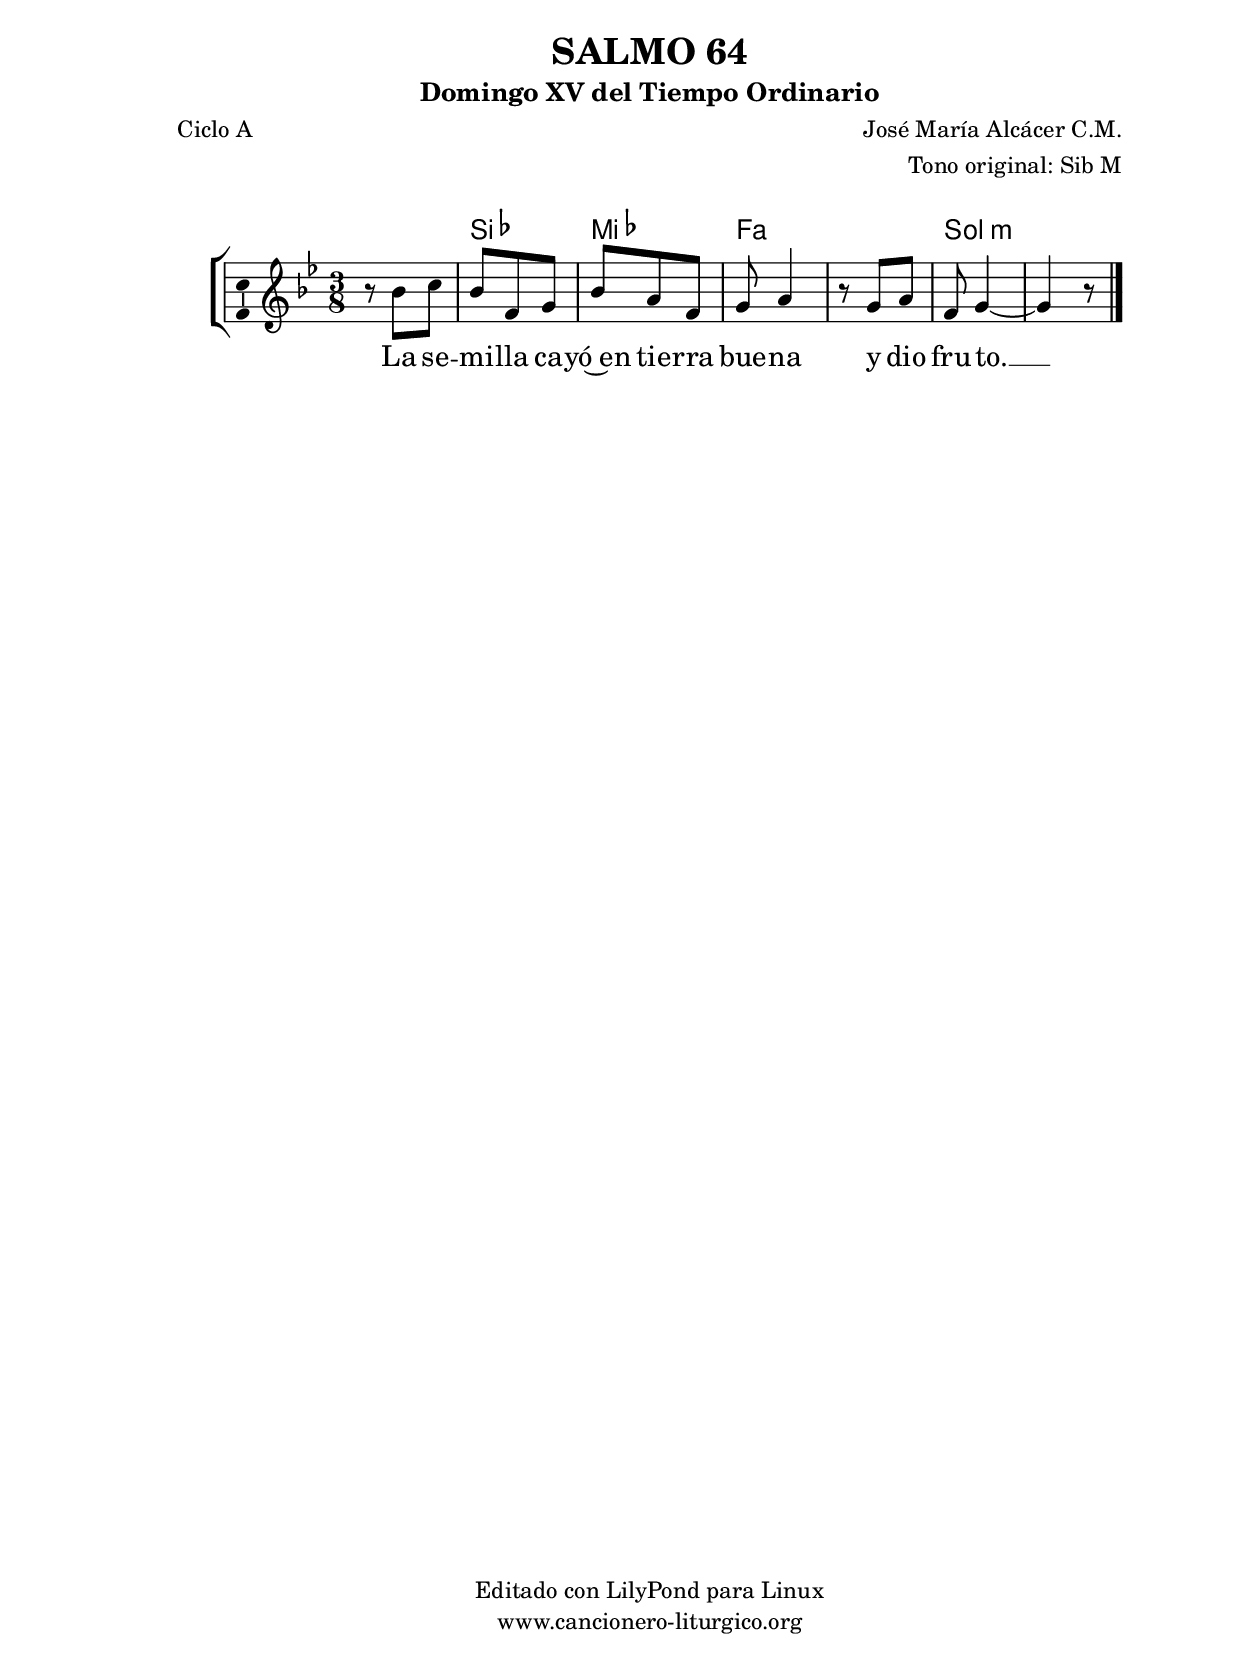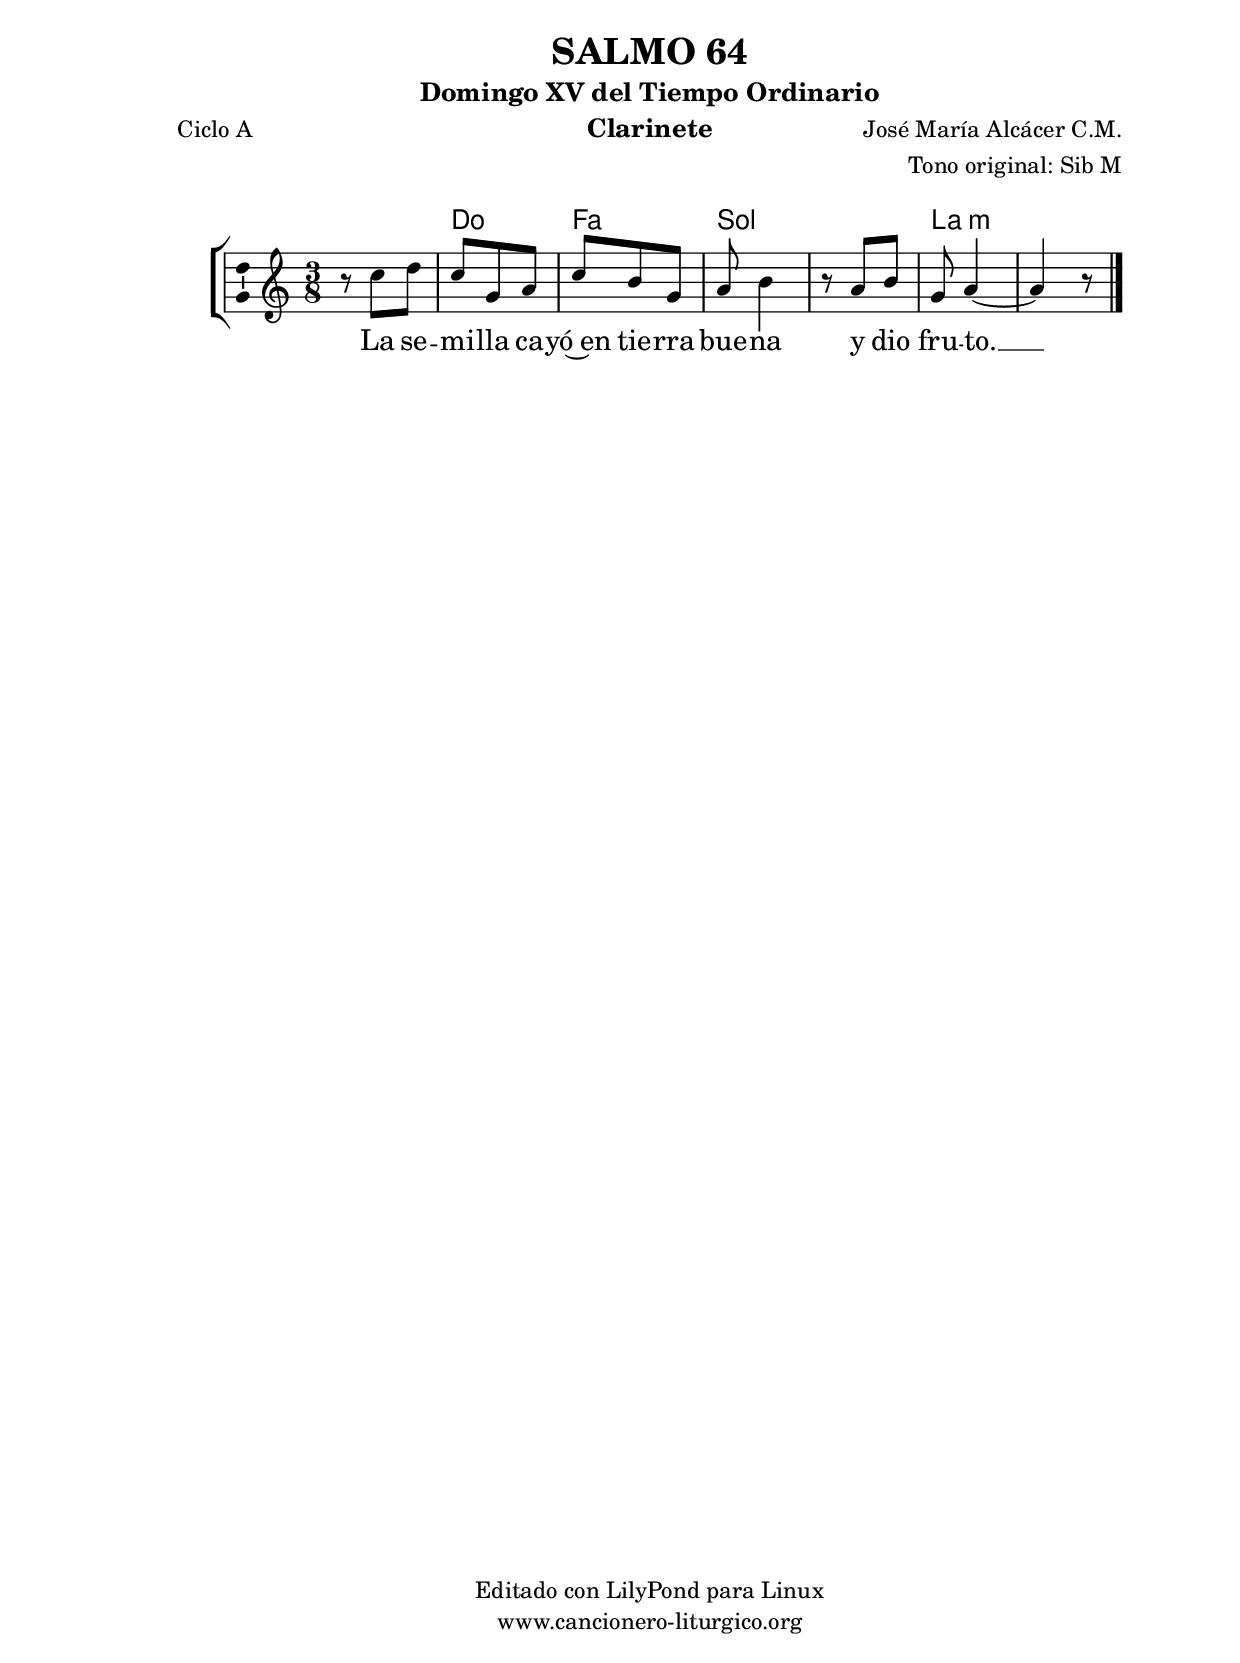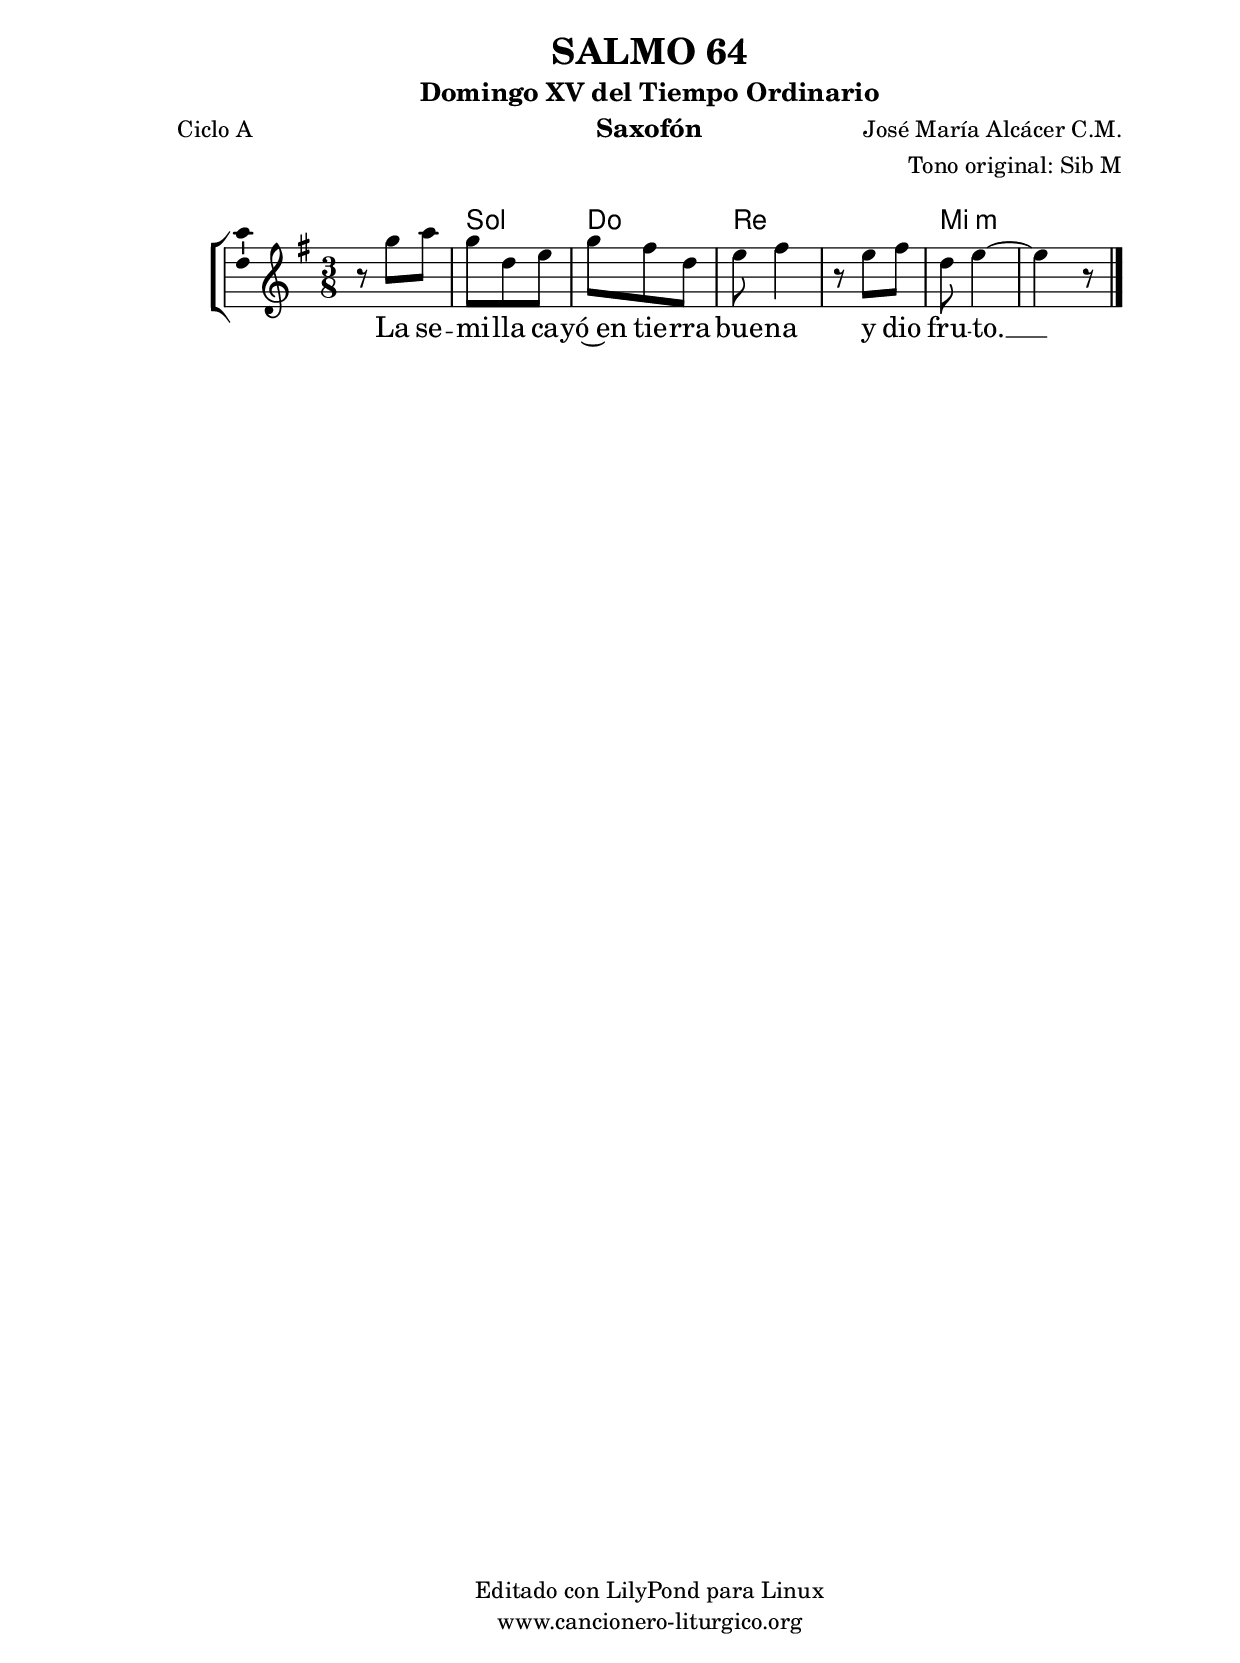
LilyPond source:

%
%para convertir .midi en .wav:
%timidity filename.midi -Ow -o finename.wav
%
%
%Para convertir de .wav a .mp3:
%lame -h -m j filename.wav
%
%
%para escuchar el midi:
%timidity nombrefichero.midi
%


%versión de lilypond para la que se ha escrito esta partitura:
\version "2.16.0"

	%Tamaño papel
	#(set-default-paper-size "a4")
	%Tamaño partitura
	#(set-global-staff-size 20)
	%No responde al pulsar sobre una nota
	#(ly:set-option 'point-and-click #f)

%parámetros del encabezamiento:
\header {
	title = "SALMO 64"
	subtitle = "Domingo XV del Tiempo Ordinario"
	composer = "José María Alcácer C.M."
	poet = "Ciclo A"
	meter = ""
	arranger = "Tono original: Sib M"
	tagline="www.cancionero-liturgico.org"
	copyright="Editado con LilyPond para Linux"
	}

%parámetros asociados al papel:
\paper  {
	oddHeaderMarkup = \markup {\fill-line { \on-the-fly #not-first-page \fromproperty #'header:title \on-the-fly #not-first-page \fromproperty #'header:composer }}
	evenHeaderMarkup = \markup {\fill-line { \fromproperty #'header:composer \fromproperty #'header:title }}
	#(set-paper-size "a4")
	print-page-number = ##f
	first-page-number = 1
	print-first-page-number = ##f
%	head-separation = 3.0 \cm
	top-margin = 2.0 \cm
	bottom-margin = 0.5\cm
%%%	bottom-margin = -1.0\cm
	left-margin = 3.0 \cm
	line-width = 16.0 \cm 
	indent = 8\mm
	interscoreline = 2.\mm
	between-system-space = 15\mm
%	para que las partituras no llenen la hoja:
	ragged-bottom = ##t
%	idem para la última hoja:
	ragged-last-bottom = ##f
%	para que las partituras llenen el ancho del papel:
	ragged-last = ##f
	after-title-space = 2.5 \cm
%page-count=1
%system-count=8

	%Flexible Vertical Spacing
%	markup-markup-spacing =
%	#'((basic-distance . 15) (minimum-distance . 15) (padding . 3))
	markup-system-spacing =
	#'((basic-distance . 15) (minimum-distance . 15) (padding . 3))
	system-system-spacing =
	#'((basic-distance . 15) (minimum-distance . 15) (padding . 3))
	score-system-spacing =
	#'((basic-distance . 15) (minimum-distance . 15) (padding . 5))
%	top-system-spacing = % header
%	#'((basic-distance . 8) (minimum-distance . 0) (padding . 3))
%	top-markup-spacing =
%	#'((basic-distance . 20) (minimum-distance . 20) (padding . 3))
	last-bottom-spacing = % footer
	#'((basic-distance . 5) (minimum-distance . 5) (padding . 3))
%	score-markup-spacing =
%	#'((basic-distance . 16) (minimum-distance . 13) (padding . 3))

	}


%parámetros que afectan a toda la partitura:
global =  {
	%clave de sol (G):
	\clef G
	%armadura:
%%%	\transpose bes c
	\key bes \major
	\tempo 8=144
	\set Score.tempoHideNote = ##t
	}


acordes = {
	\italianChords
	\chordmode {
%%%	\transpose bes c
{

s4.
bes4. ees f s g:m s

	}
	}
}

melodia = 
%%%	\transpose bes c
{
	\relative c''{
	\time 3/8

r8 bes8 c
bes8 f g
bes8 a f
g8 a4
r8 g8 a
f8 g4~
g4 r8

\bar "|."
}
}

texto = \lyricmode {
La se -- mi -- lla ca -- yó~en tie -- rra bue -- na y dio fru -- to. __
	}


acordesStaff = \context ChordNames = acordesStaff <<
	\set chordChanges = ##t
	\acordes
	>>


vozStaff = \context Voice = vozStaff
\with {\consists "Ambitus_engraver"}
<<
%	\set Staff.instrumentName = ""
%	\set Staff.shortInstrumentName = ""
%	\set Staff.midiInstrument = #"clarinet"
%	\set Staff.midiInstrument = #"cello"
%	\set Staff.midiInstrument = #"flute"
	\set Staff.midiInstrument = #"electric guitar (jazz)"
%	\set Staff.midiInstrument = #"english horn"
%	\set Staff.midiInstrument = #"violin"
%	\set Staff.midiInstrument = #"glockenspiel"
	\set Staff.midiMinimumVolume = #0.7
	\set Staff.midiMaximumVolume = #0.9
	\global
	\melodia
	>>


textoStaff = \context Lyrics = textoStaff <<
	\lyricsto vozStaff \texto
	>>

\book {
	\score {
		\context ChoirStaff {
			\override StaffGroup.SystemStartBracket #'collapse-height = #1
			\override Score.SystemStartBar #'collapse-height = #1
			<<
			\acordesStaff
			\vozStaff
			\textoStaff
			>>
			}
		\layout {
	    		\context {
				\Lyrics
				\override LyricText #'font-size = #2
				}
	   		 \context {
				\Score
				%fontSize = #3
				\override StaffSymbol #'staff-space = #(magstep +3)
				%\override Beam #'thickness = #0.55
				%\override SpacingSpanner #'spacing-increment = #1.0
				%\override Slur #'height-limit = #1.5
				}
			}
		}
	\score {
		\unfoldRepeats
		\context ChoirStaff {
			<<
			\acordesStaff
			\vozStaff
			>>
			}
		\midi {
	  		\context {
	  			\Score
				tempoWholesPerMinute = #(ly:make-moment 70 4)
				}
			}
		}
	}

%Partitura para clarinete
#(define output-suffix "C")
\book {
	\header{
		instrument = "Clarinete"
		}
	\score {
		\context ChoirStaff {
			\override StaffGroup.SystemStartBracket #'collapse-height = #1
			\override Score.SystemStartBar #'collapse-height = #1
\transpose c d
			<<
			\acordesStaff
			\vozStaff
			\textoStaff
			>>
			}
		\layout {
	    		\context {
				\Lyrics
				\override LyricText #'font-size = #2
				}
	   		 \context {
				\Score
				%fontSize = #3
				\override StaffSymbol #'staff-space = #(magstep +3)
				%\override Beam #'thickness = #0.55
				%\override SpacingSpanner #'spacing-increment = #1.0
				%\override Slur #'height-limit = #1.5
				}
			}
		}
	}

%Partitura para saxofón
#(define output-suffix "S")
\book {
	\header{
		instrument = "Saxofón"
		}
	\score {
		\context ChoirStaff {
			\override StaffGroup.SystemStartBracket #'collapse-height = #1
			\override Score.SystemStartBar #'collapse-height = #1
\transpose c a
			<<
			\acordesStaff
			\vozStaff
			\textoStaff
			>>
			}
		\layout {
	    		\context {
				\Lyrics
				\override LyricText #'font-size = #2
				}
	   		 \context {
				\Score
				%fontSize = #3
				\override StaffSymbol #'staff-space = #(magstep +3)
				%\override Beam #'thickness = #0.55
				%\override SpacingSpanner #'spacing-increment = #1.0
				%\override Slur #'height-limit = #1.5
				}
			}
		}
	}

